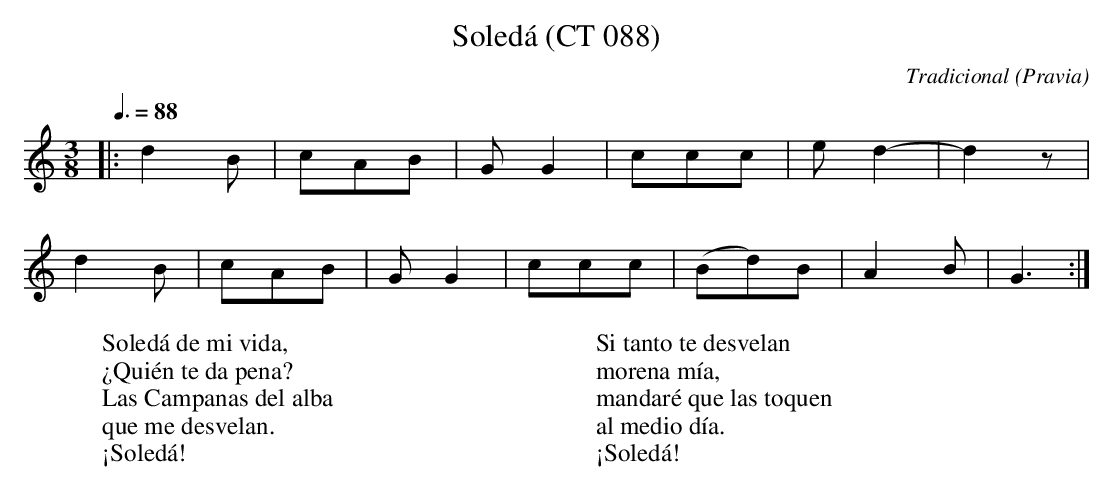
X:1
T:Soledá (CT 088)
C:Tradicional
O:Pravia
M:3/8
L:1/8
Q:3/8=88
K:C
|: d2 B|cAB|G G2|ccc|e d2-|d2 z|
d2 B|cAB|G G2|ccc|(Bd)B|A2 B|G3 :|
W:Soledá de mi vida,
W:¿Quién te da pena?
W:Las Campanas del alba
W:que me desvelan.
W:¡Soledá!
W:
W:Si tanto te desvelan
W:morena mía,
W:mandaré que las toquen
W:al medio día.
W:¡Soledá!
W:
